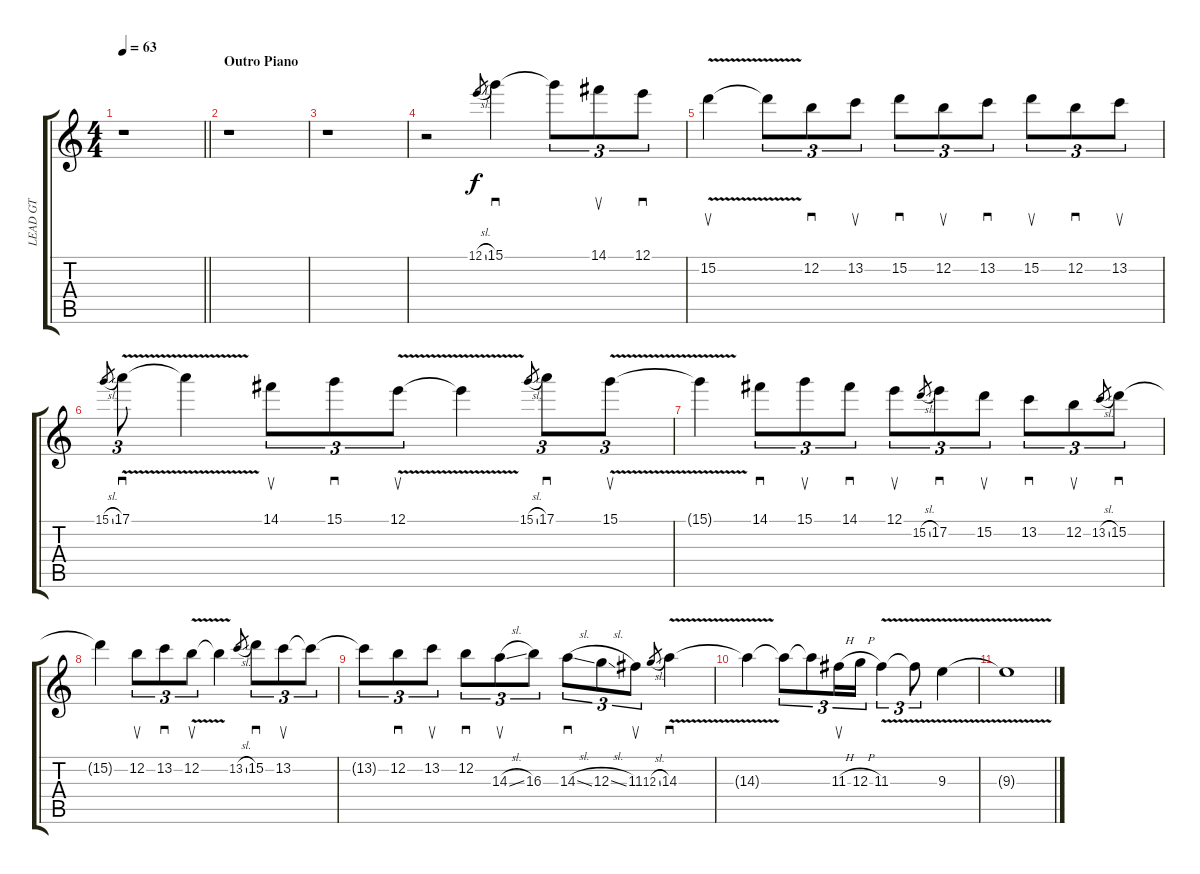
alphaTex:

\track ("LEAD GT" "LEAD GT") {instrument distortionguitar}
\staff {score tabs}
\tuning (E4 B3 G3 D3 A2 E2) {hide}
\ts (4 4)
\tempo 63
\clef g2
\barLineRight lightlight
\ks c
r.1{dy f} |
\section ("" "Outro Piano")
r.1 |
r.1 |
r.2 12.1{sl}.8{gr} 15.1.4{sd} 15.1{t}.8{tu (3 2)} 14.1.8{su tu (3 2)} 12.1.8{sd tu (3 2)} |
15.2{v}.4{su} 15.2{t}.8{tu (3 2)} 12.2.8{sd tu (3 2)} 13.2.8{su tu (3 2)} 15.2.8{sd tu (3 2)} 12.2.8{su tu (3 2)} 13.2.8{sd tu (3 2)} 15.2.8{su tu (3 2)} 12.2.8{sd tu (3 2)} 13.2.8{su tu (3 2)} |
15.1{sl}.8{gr} 17.1{v}.8{sd tu (3 2)} 17.1{t}.4 14.1.8{su tu (3 2)} 15.1.8{sd tu (3 2)} 12.1{v}.8{su tu (3 2)} 12.1{t}.4 15.1{sl}.8{gr} 17.1.8{sd tu (3 2)} 15.1{v}.8{su tu (3 2)} |
15.1{t}.4 14.1.8{sd tu (3 2)} 15.1.8{su tu (3 2)} 14.1.8{sd tu (3 2)} 12.1.8{su tu (3 2)} 15.2{sl}.8{gr} 17.2.8{sd tu (3 2)} 15.2.8{su tu (3 2)} 13.2.8{sd tu (3 2)} 12.2.8{su tu (3 2)} 13.2{sl}.8{gr} 15.2.8{sd tu (3 2)} |
15.2{t}.4 12.2.8{su tu (3 2)} 13.2.8{sd tu (3 2)} 12.2{v}.8{su tu (3 2)} 12.2{t}.4 13.2{sl}.8{gr} 15.2.8{sd tu (3 2)} 13.2.8{su tu (3 2)} 13.2{t}.8{tu (3 2)} |
13.2{t}.8{tu (3 2)} 12.2.8{sd tu (3 2)} 13.2.8{su tu (3 2)} 12.2.8{sd tu (3 2)} 14.3{sl}.8{su tu (3 2) volume 12} 16.3.8{tu (3 2)} 14.3{sl}.8{sd tu (3 2)} 12.3{sl}.8{tu (3 2)} 11.3.8{su tu (3 2) volume 9} 12.3{sl}.8{gr} 14.3{v}.4{sd} |
14.3{t}.4 14.3{t}.8{tu (3 2)} 14.3{t}.8{tu (3 2)} 11.3{h}.16{su tu (3 2) volume 6} 12.3{h}.16{tu (3 2)} 11.3{v}.4{tu (3 2)} 11.3{v t}.8{tu (3 2)} 9.3{v}.4{volume 4} |
9.3{t}.1
